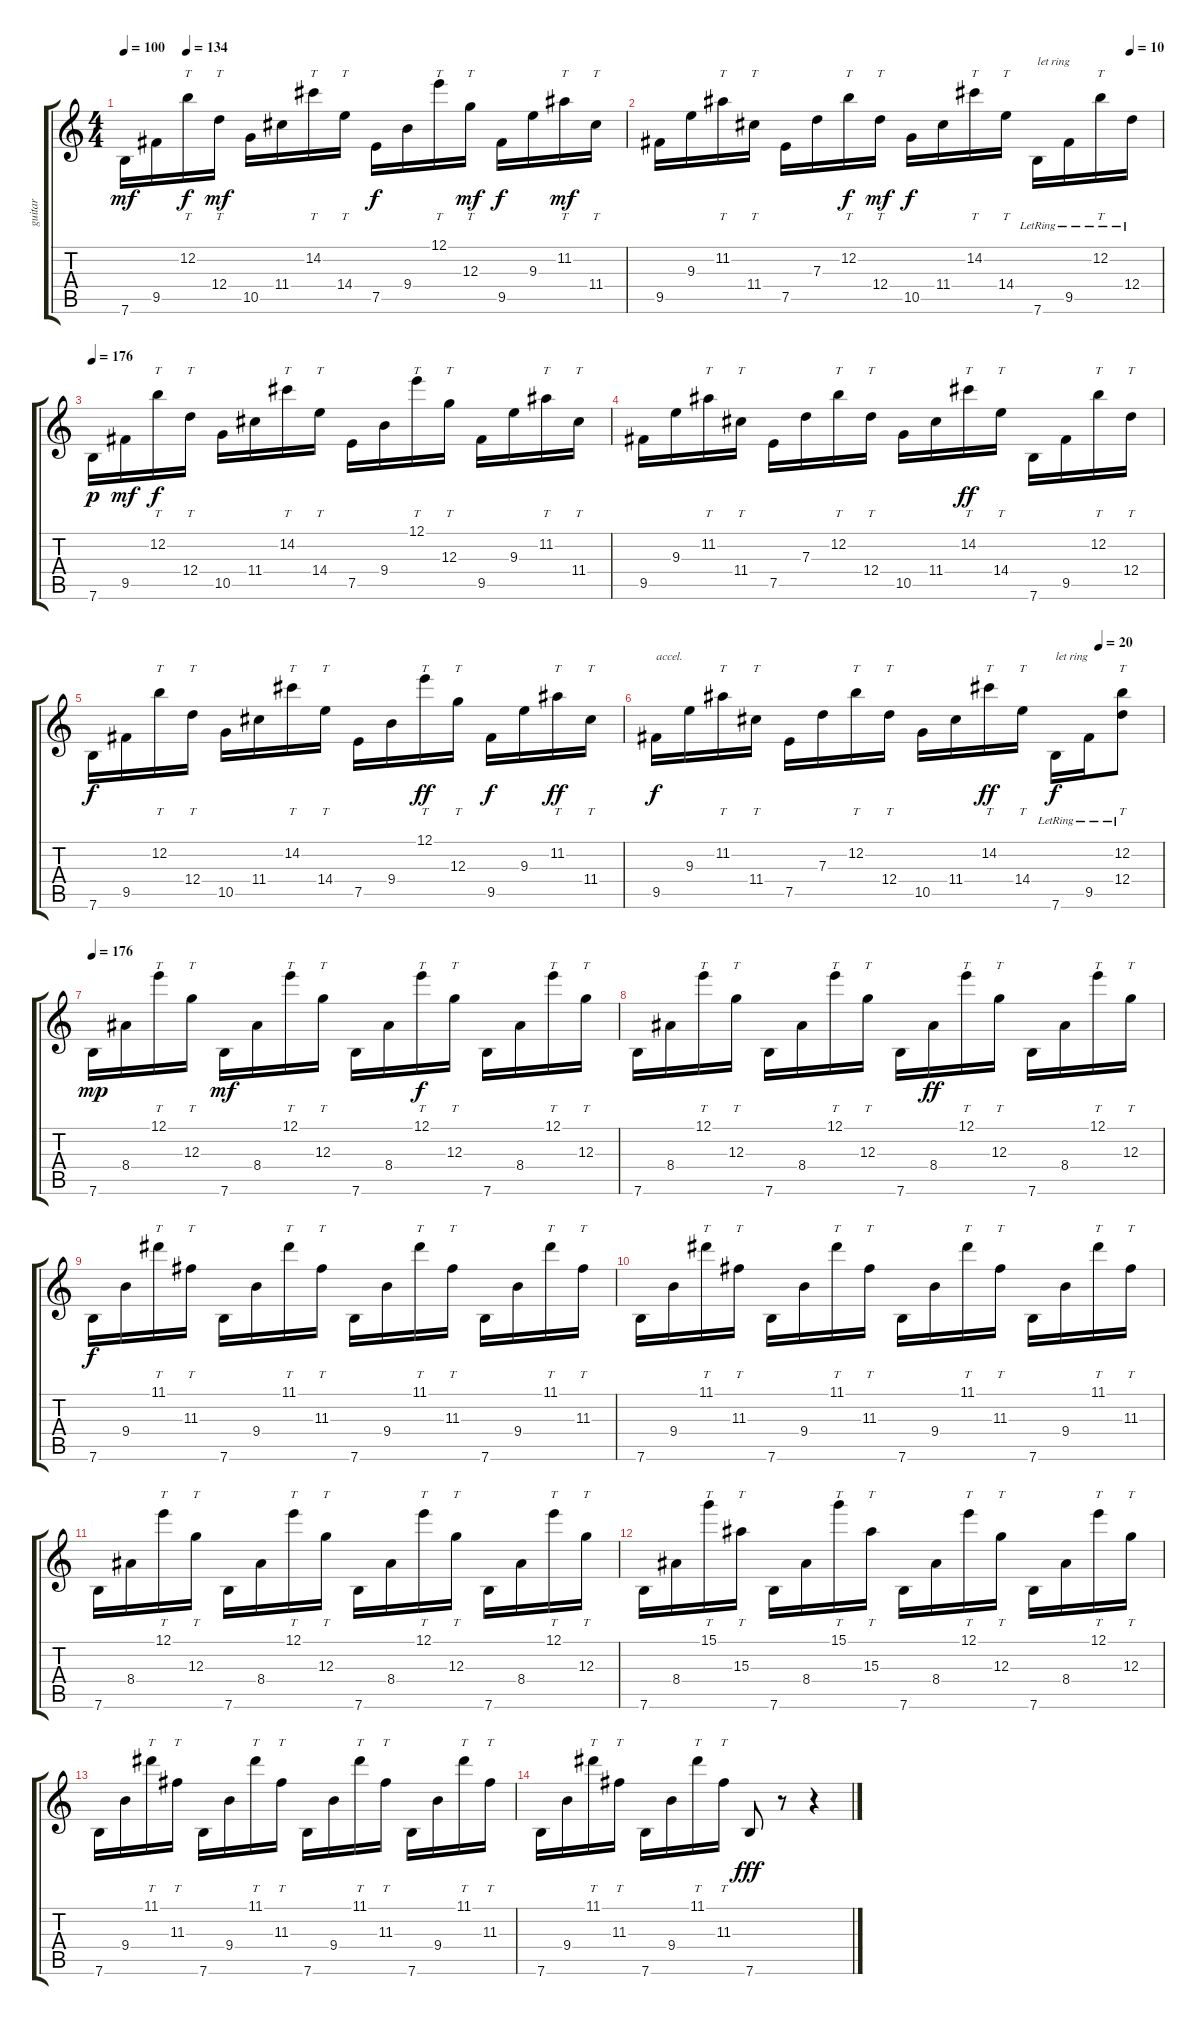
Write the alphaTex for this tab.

\track ("guitar" "guitar") {instrument electricguitarjazz}
\staff {score tabs}
\tuning (E4 B3 G3 D3 A2 E2) {hide}
\ts (4 4)
\tempo 100
\tempo (134 0.125)
\clef g2
\ks c
7.6.16{dy mf} 9.5.16 12.2.16{tt dy f} 12.4.16{tt dy mf} 10.5.16 11.4.16 14.2.16{tt} 14.4.16{tt} 7.5.16{dy f} 9.4.16 12.1.16{tt} 12.3.16{tt dy mf} 9.5.16{dy f} 9.3.16 11.2.16{tt dy mf} 11.4.16{tt} |
\tempo (10 0.9375)
9.5.16 9.3.16 11.2.16{tt} 11.4.16{tt} 7.5.16 7.3.16 12.2.16{tt dy f} 12.4.16{tt dy mf} 10.5.16{dy f} 11.4.16 14.2.16{tt} 14.4.16{tt} 7.6{lr}.16{txt "let ring"} 9.5{lr}.16 12.2{lr}.16{tt} 12.4{lr}.16 |
\tempo 176
7.6.16{dy p} 9.5.16{dy mf} 12.2.16{tt dy f} 12.4.16{tt} 10.5.16 11.4.16 14.2.16{tt} 14.4.16{tt} 7.5.16 9.4.16 12.1.16{tt} 12.3.16{tt} 9.5.16 9.3.16 11.2.16{tt} 11.4.16{tt} |
9.5.16 9.3.16 11.2.16{tt} 11.4.16{tt} 7.5.16 7.3.16 12.2.16{tt} 12.4.16{tt} 10.5.16 11.4.16 14.2.16{tt dy ff} 14.4.16{tt} 7.6.16 9.5.16 12.2.16{tt} 12.4.16{tt} |
7.6.16{dy f} 9.5.16 12.2.16{tt} 12.4.16{tt} 10.5.16 11.4.16 14.2.16{tt} 14.4.16{tt} 7.5.16 9.4.16 12.1.16{tt dy ff} 12.3.16{tt} 9.5.16{dy f} 9.3.16 11.2.16{tt dy ff} 11.4.16{tt} |
\tempo (20 0.875)
9.5.16{txt "accel." dy f} 9.3.16 11.2.16{tt} 11.4.16{tt} 7.5.16 7.3.16 12.2.16{tt} 12.4.16{tt} 10.5.16 11.4.16 14.2.16{tt dy ff} 14.4.16{tt} 7.6{lr}.16{txt "let ring" dy f} 9.5{lr}.16 (12.2{lr} 12.4{lr}).8{tt} |
\tempo 176
7.6.16{dy mp} 8.4.16 12.1.16{tt} 12.3.16{tt} 7.6.16{dy mf} 8.4.16 12.1.16{tt} 12.3.16{tt} 7.6.16 8.4.16 12.1.16{tt dy f} 12.3.16{tt} 7.6.16 8.4.16 12.1.16{tt} 12.3.16{tt} |
7.6.16 8.4.16 12.1.16{tt} 12.3.16{tt} 7.6.16 8.4.16 12.1.16{tt} 12.3.16{tt} 7.6.16 8.4.16{dy ff} 12.1.16{tt} 12.3.16{tt} 7.6.16 8.4.16 12.1.16{tt} 12.3.16{tt} |
7.6.16{dy f} 9.4.16 11.1.16{tt} 11.3.16{tt} 7.6.16 9.4.16 11.1.16{tt} 11.3.16{tt} 7.6.16 9.4.16 11.1.16{tt} 11.3.16{tt} 7.6.16 9.4.16 11.1.16{tt} 11.3.16{tt} |
7.6.16 9.4.16 11.1.16{tt} 11.3.16{tt} 7.6.16 9.4.16 11.1.16{tt} 11.3.16{tt} 7.6.16 9.4.16 11.1.16{tt} 11.3.16{tt} 7.6.16 9.4.16 11.1.16{tt} 11.3.16{tt} |
7.6.16 8.4.16 12.1.16{tt} 12.3.16{tt} 7.6.16 8.4.16 12.1.16{tt} 12.3.16{tt} 7.6.16 8.4.16 12.1.16{tt} 12.3.16{tt} 7.6.16 8.4.16 12.1.16{tt} 12.3.16{tt} |
7.6.16 8.4.16 15.1.16{tt} 15.3.16{tt} 7.6.16 8.4.16 15.1.16{tt} 15.3.16{tt} 7.6.16 8.4.16 12.1.16{tt} 12.3.16{tt} 7.6.16 8.4.16 12.1.16{tt} 12.3.16{tt} |
7.6.16 9.4.16 11.1.16{tt} 11.3.16{tt} 7.6.16 9.4.16 11.1.16{tt} 11.3.16{tt} 7.6.16 9.4.16 11.1.16{tt} 11.3.16{tt} 7.6.16 9.4.16 11.1.16{tt} 11.3.16{tt} |
7.6.16 9.4.16 11.1.16{tt} 11.3.16{tt} 7.6.16 9.4.16 11.1.16{tt} 11.3.16{tt} 7.6.8{dy fff} r.8 r.4
